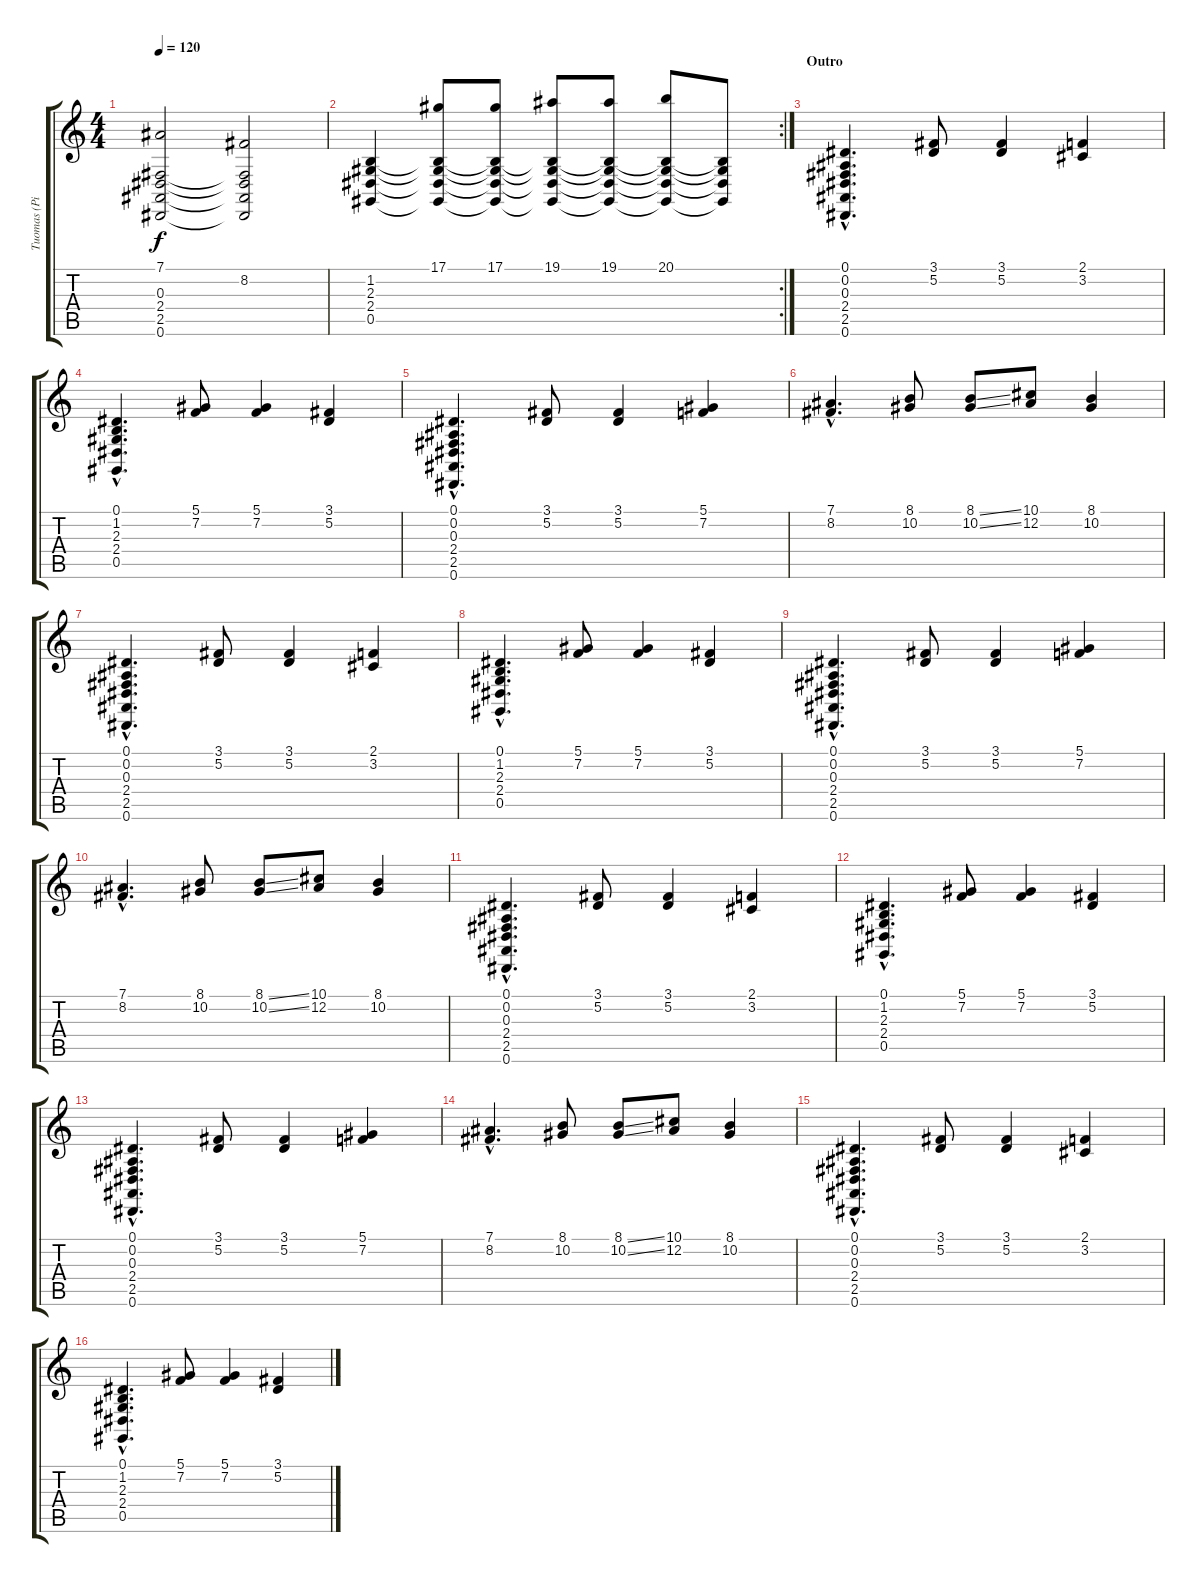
\track ("Tuomas (Piano)" "Tuomas (Pi") {instrument acousticgrandpiano}
\staff {score tabs}
\tuning (Eb4 Bb3 Gb3 Db3 Ab2 Eb2) {hide}
\ts (4 4)
\tempo 120
\clef g2
\ks c
(7.1 0.3 2.4 2.5 0.6).2{dy f} (8.2 0.3{t} 2.4{t} 2.5{t} 0.6{t}).2 |
\rc 2
(1.2 2.3 2.4 0.5).4 (17.1 1.2{t} 2.3{t} 2.4{t} 0.5{t}).8 (17.1 1.2{t} 2.3{t} 2.4{t} 0.5{t}).8 (19.1 1.2{t} 2.3{t} 2.4{t} 0.5{t}).8 (19.1 1.2{t} 2.3{t} 2.4{t} 0.5{t}).8 (20.1 1.2{t} 2.3{t} 2.4{t} 0.5{t}).8 (1.2{t} 2.3{t} 2.4{t} 0.5{t}).8 |
\section ("" "Outro")
(0.1{hac} 0.2{hac} 0.3{hac} 2.4{hac} 2.5{hac} 0.6{hac}).4{d} (3.1 5.2).8 (3.1 5.2).4 (2.1 3.2).4 |
(0.1{hac} 1.2{hac} 2.3{hac} 2.4{hac} 0.5{hac}).4{d} (5.1 7.2).8 (5.1 7.2).4 (3.1 5.2).4 |
(0.1{hac} 0.2{hac} 0.3{hac} 2.4{hac} 2.5{hac} 0.6{hac}).4{d} (3.1 5.2).8 (3.1 5.2).4 (5.1 7.2).4 |
(7.1{hac} 8.2{hac}).4{d} (8.1 10.2).8 (8.1{ss} 10.2{ss}).8 (10.1 12.2).8 (8.1 10.2).4 |
(0.1{hac} 0.2{hac} 0.3{hac} 2.4{hac} 2.5{hac} 0.6{hac}).4{d} (3.1 5.2).8 (3.1 5.2).4 (2.1 3.2).4 |
(0.1{hac} 1.2{hac} 2.3{hac} 2.4{hac} 0.5{hac}).4{d} (5.1 7.2).8 (5.1 7.2).4 (3.1 5.2).4 |
(0.1{hac} 0.2{hac} 0.3{hac} 2.4{hac} 2.5{hac} 0.6{hac}).4{d} (3.1 5.2).8 (3.1 5.2).4 (5.1 7.2).4 |
(7.1{hac} 8.2{hac}).4{d} (8.1 10.2).8 (8.1{ss} 10.2{ss}).8 (10.1 12.2).8 (8.1 10.2).4 |
(0.1{hac} 0.2{hac} 0.3{hac} 2.4{hac} 2.5{hac} 0.6{hac}).4{d volume 7} (3.1 5.2).8 (3.1 5.2).4 (2.1 3.2).4 |
(0.1{hac} 1.2{hac} 2.3{hac} 2.4{hac} 0.5{hac}).4{d} (5.1 7.2).8 (5.1 7.2).4 (3.1 5.2).4 |
(0.1{hac} 0.2{hac} 0.3{hac} 2.4{hac} 2.5{hac} 0.6{hac}).4{d volume 6} (3.1 5.2).8 (3.1 5.2).4 (5.1 7.2).4 |
(7.1{hac} 8.2{hac}).4{d} (8.1 10.2).8 (8.1{ss} 10.2{ss}).8 (10.1 12.2).8 (8.1 10.2).4 |
(0.1{hac} 0.2{hac} 0.3{hac} 2.4{hac} 2.5{hac} 0.6{hac}).4{d volume 5} (3.1 5.2).8 (3.1 5.2).4 (2.1 3.2).4 |
(0.1{hac} 1.2{hac} 2.3{hac} 2.4{hac} 0.5{hac}).4{d} (5.1 7.2).8 (5.1 7.2).4 (3.1 5.2).4
